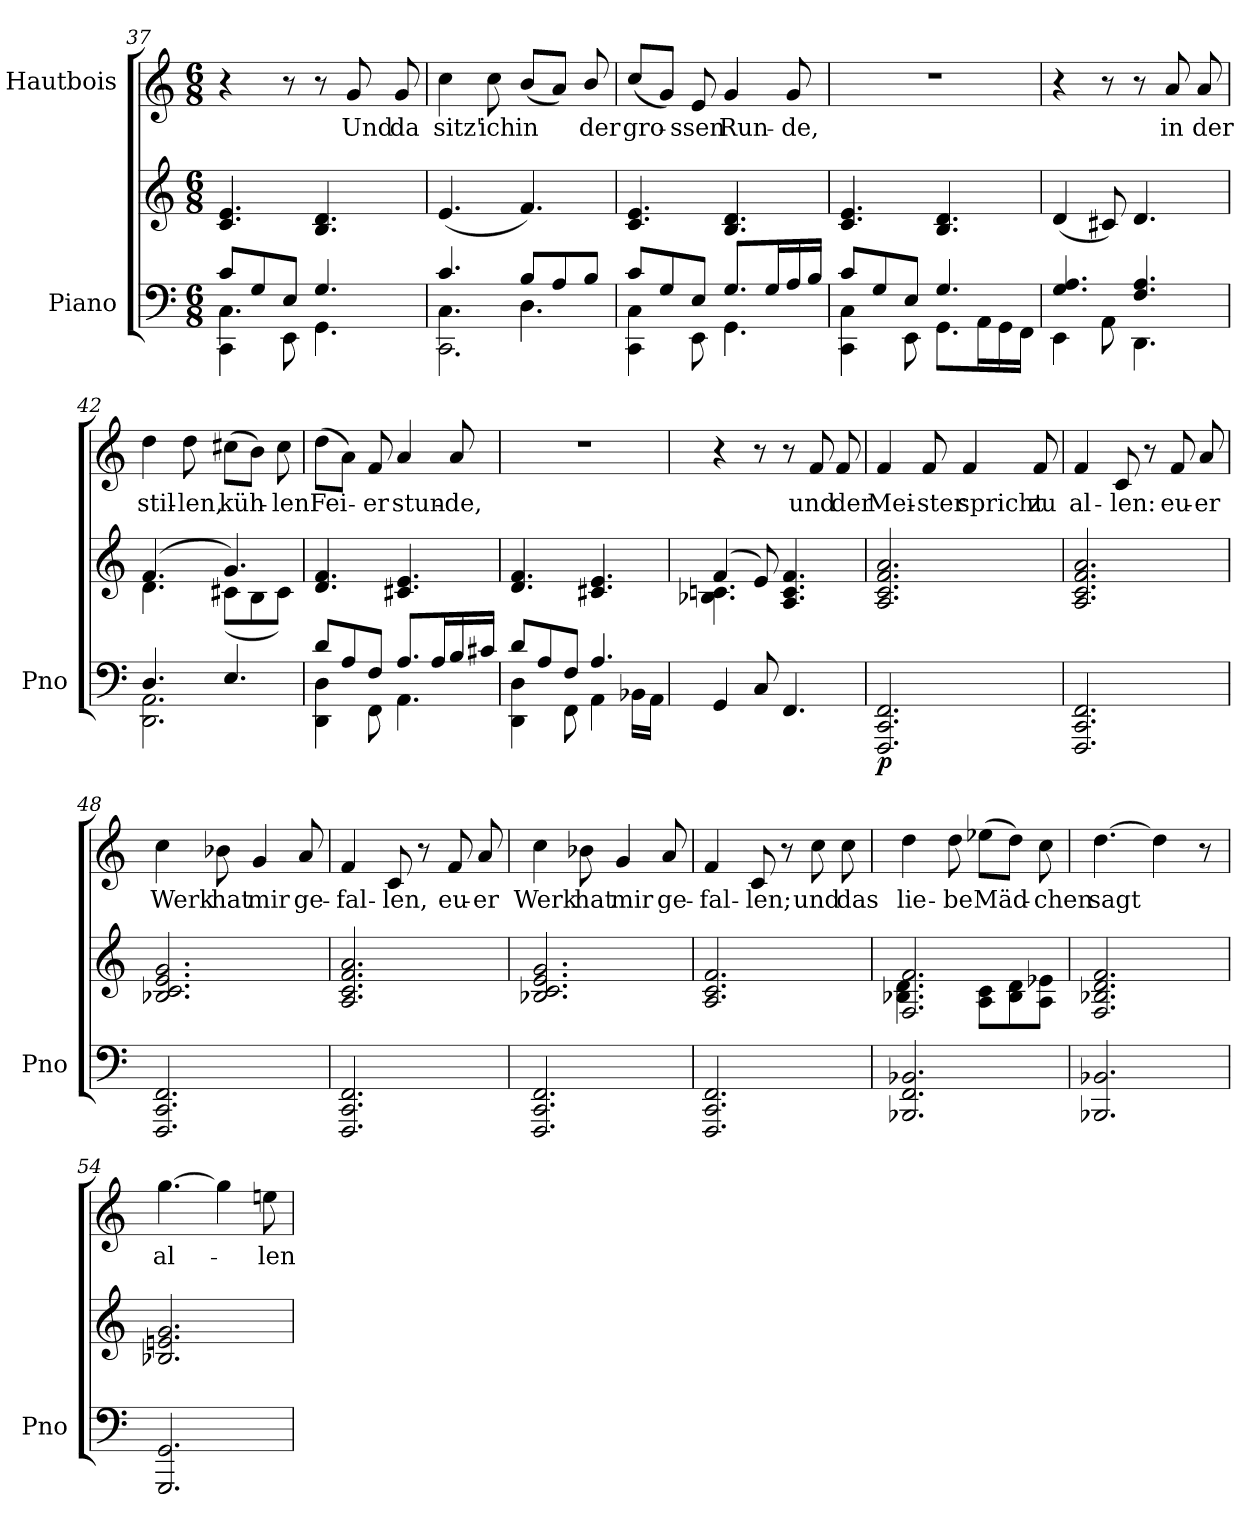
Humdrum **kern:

**kern	**kern	**dynam	**kern	**text
*part2	*part2	*part2	*part1	*part1
*staff3	*staff2	*staff2/3	*staff1	*staff1
*I"Piano	*	*	*I"Hautbois	*
*I'Pno	*	*	*	*
*clefF4	*clefG2	*	*clefG2	*
*k[]	*k[]	*	*k[]	*
*M6/8	*M6/8	*	*M6/8	*
=37	=37	=37	=37	=37
*^	*	*	*	*
*	*^	*	*	*	*
8c/L	4.C\	4CC\	4.c/ 4.e/	.	4r	.
8G/	.	.	.	.	.	.
8E/J	.	8EE\	.	.	8r	.
4.G/	4.GG\	4.ryy	4.B/ 4.d/	.	8r	.
.	.	.	.	.	8g/	Und
.	.	.	.	.	8g/	da
=38	=38	=38	=38	=38	=38	=38
4.c/	4.C\	2.CC\	(>4.e/	.	4cc\	sitz'
.	.	.	.	.	8cc\	ich
8B/L	4.D\	.	4.f/)	.	(8b/L	in
8A/	.	.	.	.	8a/J)	.
8B/J	.	.	.	.	8b/	der
*	*v	*v	*	*	*	*
=39	=39	=39	=39	=39	=39
8c/L	4CC\ 4C\	4.c/ 4.e/	.	(8cc/L	gro-
8G/	.	.	.	8g/J)	.
8E/J	8EE\	.	.	8e/	-ssen
8.G/L	4.GG\	4.B/ 4.d/	.	4g/	Run-
16G/L	.	.	.	.	.
16A/	.	.	.	8g/	-de,
16B/JJ	.	.	.	.	.
=40	=40	=40	=40	=40	=40
8c/L	4CC\ 4C\	4.c/ 4.e/	.	2.r	.
8G/	.	.	.	.	.
8E/J	8EE\	.	.	.	.
4.G/	8.GG\L	4.B/ 4.d/	.	.	.
.	16AA\L	.	.	.	.
.	16GG\	.	.	.	.
.	16FF\JJ	.	.	.	.
=41	=41	=41	=41	=41	=41
4.G/ 4.A/	4EE\	(>4d/	.	4r	.
.	8AA\	8c#X/)	.	8r	.
4.F/ 4.A/	4.DD\	4.d/	.	8r	.
.	.	.	.	8a/	in
.	.	.	.	8a/	der
=42	=42	=42	=42	=42	=42
*	*	*^	*	*	*
4.D/	2.DD\ 2.AA\	(4.f/	4.d\	.	4dd\	stil-
.	.	.	.	.	8dd\	-len,
4.E/	.	4.g/)	(8c#X\L	.	(8cc#X\L	küh-
.	.	.	8B\	.	8b\J)	.
.	.	.	8c#\J)	.	8cc#\	-len
*	*	*v	*v	*	*	*
=43	=43	=43	=43	=43	=43
8d/L	4DD\ 4D\	4.d/ 4.f/	.	(8dd\L	Fei-
8A/	.	.	.	8a\J)	.
8F/J	8FF\	.	.	8f/	-er
8.A/L	4.AA\	4.c#X/ 4.e/	.	4a/	stun-
16A/L	.	.	.	.	.
16B/	.	.	.	8a/	-de,
16c#X/JJ	.	.	.	.	.
=44	=44	=44	=44	=44	=44
8d/L	4DD\ 4D\	4.d/ 4.f/	.	2.r	.
8A/	.	.	.	.	.
8F/J	8FF\	.	.	.	.
4.A/	4AA\	4.c#X/ 4.e/	.	.	.
.	16BB-X\LL	.	.	.	.
.	16AA\JJ	.	.	.	.
*v	*v	*	*	*	*
=45	=45	=45	=45	=45
*	*^	*	*	*
4GG/	(4f/	4.B-X\ 4.cn\	.	4r	.
8C/	8e/)	.	.	8r	.
4.FF/	4.A/ 4.c/ 4.f/	4.ryy	.	8r	.
.	.	.	.	8f/	und
.	.	.	.	8f/	der
*	*v	*v	*	*	*
=46	=46	=46	=46	=46
!	!	!LO:DY:b=2	!	!
2.FFF/ 2.CC/ 2.FF/	2.A/ 2.c/ 2.f/ 2.a/	p	4f/	Mei-
.	.	.	8f/	-ster
.	.	.	4f/	spricht
.	.	.	8f/	zu
=47	=47	=47	=47	=47
2.FFF/ 2.CC/ 2.FF/	2.A/ 2.c/ 2.f/ 2.a/	.	4f/	al-
.	.	.	8c/	-len:
.	.	.	8r	.
.	.	.	8f/	eu-
.	.	.	8a/	-er
=48	=48	=48	=48	=48
2.FFF/ 2.CC/ 2.FF/	2.B-X/ 2.c/ 2.e/ 2.g/	.	4cc\	Werk
.	.	.	8b-X\	hat
.	.	.	4g/	mir
.	.	.	8a/	ge-
=49	=49	=49	=49	=49
2.FFF/ 2.CC/ 2.FF/	2.A/ 2.c/ 2.f/ 2.a/	.	4f/	-fal-
.	.	.	8c/	-len,
.	.	.	8r	.
.	.	.	8f/	eu-
.	.	.	8a/	-er
=50	=50	=50	=50	=50
2.FFF/ 2.CC/ 2.FF/	2.B-X/ 2.c/ 2.e/ 2.g/	.	4cc\	Werk
.	.	.	8b-X\	hat
.	.	.	4g/	mir
.	.	.	8a/	ge-
=51	=51	=51	=51	=51
2.FFF/ 2.CC/ 2.FF/	2.A/ 2.c/ 2.f/	.	4f/	-fal-
.	.	.	8c/	-len;
.	.	.	8r	.
.	.	.	8cc\	und
.	.	.	8cc\	das
=52	=52	=52	=52	=52
*	*^	*	*	*
2.BBB-X/ 2.FF/ 2.BB-X/	2.F/ 2.f/	4.B-X\ 4.d\	.	4dd\	lie-
.	.	.	.	8dd\	-be
.	.	8A\ 8c\L	.	(8ee-X\L	Mäd-
.	.	8B-\ 8d\	.	8dd\J)	.
.	.	8A\ 8e-X\J	.	8cc\	-chen
*	*v	*v	*	*	*
=53	=53	=53	=53	=53
2.BBB-X/ 2.BB-X/	2.F/ 2.B-X/ 2.d/ 2.f/	.	[4.dd\	sagt
.	.	.	4dd\]	.
.	.	.	8r	.
=54	=54	=54	=54	=54
2.GGG/ 2.GG/	2.B-X/ 2.en/ 2.g/	.	[4.gg\	al-
.	.	.	4gg\]	.
.	.	.	8een\	-len
=	=	=	=	=
*-	*-	*-	*-	*-
